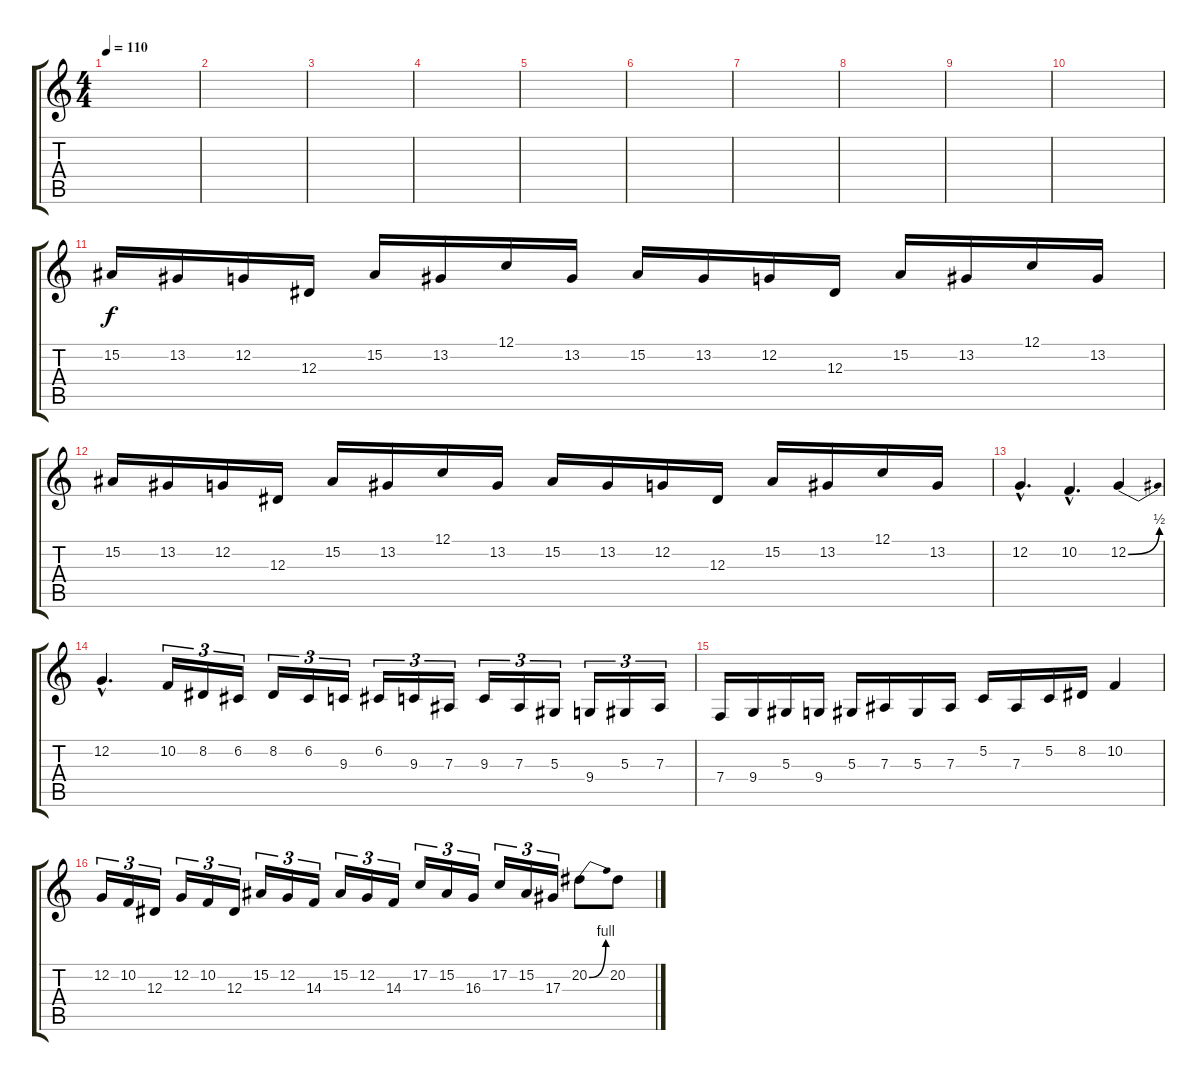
\track "" {instrument orchestralharp}
\staff {score tabs}
\tuning (C4 G3 Eb3 Bb2 F2 C2) {hide}
\ts (4 4)
\tempo 110
\clef g2
\ks c
|
|
|
|
|
|
|
|
|
|
15.2.16{volume 16 instrument lead1square} 13.2.16 12.2.16 12.3.16 15.2.16 13.2.16 12.1.16 13.2.16 15.2.16 13.2.16 12.2.16 12.3.16 15.2.16 13.2.16 12.1.16 13.2.16 |
15.2.16 13.2.16 12.2.16 12.3.16 15.2.16 13.2.16 12.1.16 13.2.16 15.2.16 13.2.16 12.2.16 12.3.16 15.2.16 13.2.16 12.1.16 13.2.16 |
12.2{hac}.4{d} 10.2{hac}.4{d} 12.2{be (bend 0 0 60 2)}.4 |
12.2{hac}.4{d} 10.2.16{tu (3 2)} 8.2.16{tu (3 2)} 6.2.16{tu (3 2)} 8.2.16{tu (3 2)} 6.2.16{tu (3 2)} 9.3.16{tu (3 2)} 6.2.16{tu (3 2)} 9.3.16{tu (3 2)} 7.3.16{tu (3 2)} 9.3.16{tu (3 2)} 7.3.16{tu (3 2)} 5.3.16{tu (3 2)} 9.4.16{tu (3 2)} 5.3.16{tu (3 2)} 7.3.16{tu (3 2)} |
7.4.16 9.4.16 5.3.16 9.4.16 5.3.16 7.3.16 5.3.16 7.3.16 5.2.16 7.3.16 5.2.16 8.2.16 10.2.4 |
12.2.16{tu (3 2)} 10.2.16{tu (3 2)} 12.3.16{tu (3 2)} 12.2.16{tu (3 2)} 10.2.16{tu (3 2)} 12.3.16{tu (3 2)} 15.2.16{tu (3 2)} 12.2.16{tu (3 2)} 14.3.16{tu (3 2)} 15.2.16{tu (3 2)} 12.2.16{tu (3 2)} 14.3.16{tu (3 2)} 17.2.16{tu (3 2)} 15.2.16{tu (3 2)} 16.3.16{tu (3 2)} 17.2.16{tu (3 2)} 15.2.16{tu (3 2)} 17.3.16{tu (3 2)} 20.2{be (bend 0 0 60 4)}.8 20.2.8
